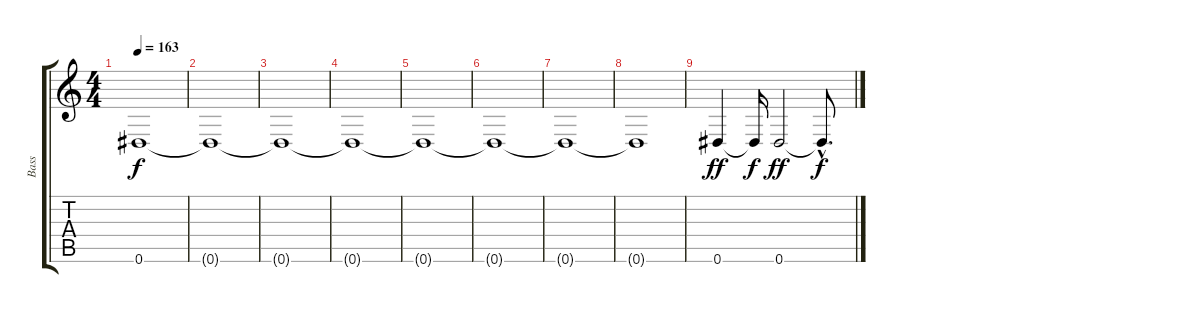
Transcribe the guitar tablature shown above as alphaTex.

\track ("Bass" "Bass") {instrument electricbasspick}
\staff {score tabs}
\tuning (Eb4 Bb3 Gb3 Db3 Ab2 Eb2) {hide}
\ts (4 4)
\tempo 163
\clef g2
\ks c
0.6{t}.1{dy f} |
0.6{t}.1 |
0.6{t}.1 |
0.6{t}.1 |
0.6{t}.1 |
0.6{t}.1 |
0.6{t}.1 |
0.6{t}.1 |
0.6.4{dy ff} 0.6{t}.16{dy f} 0.6.2{dy ff} 0.6{hac t}.8{d dy f}
